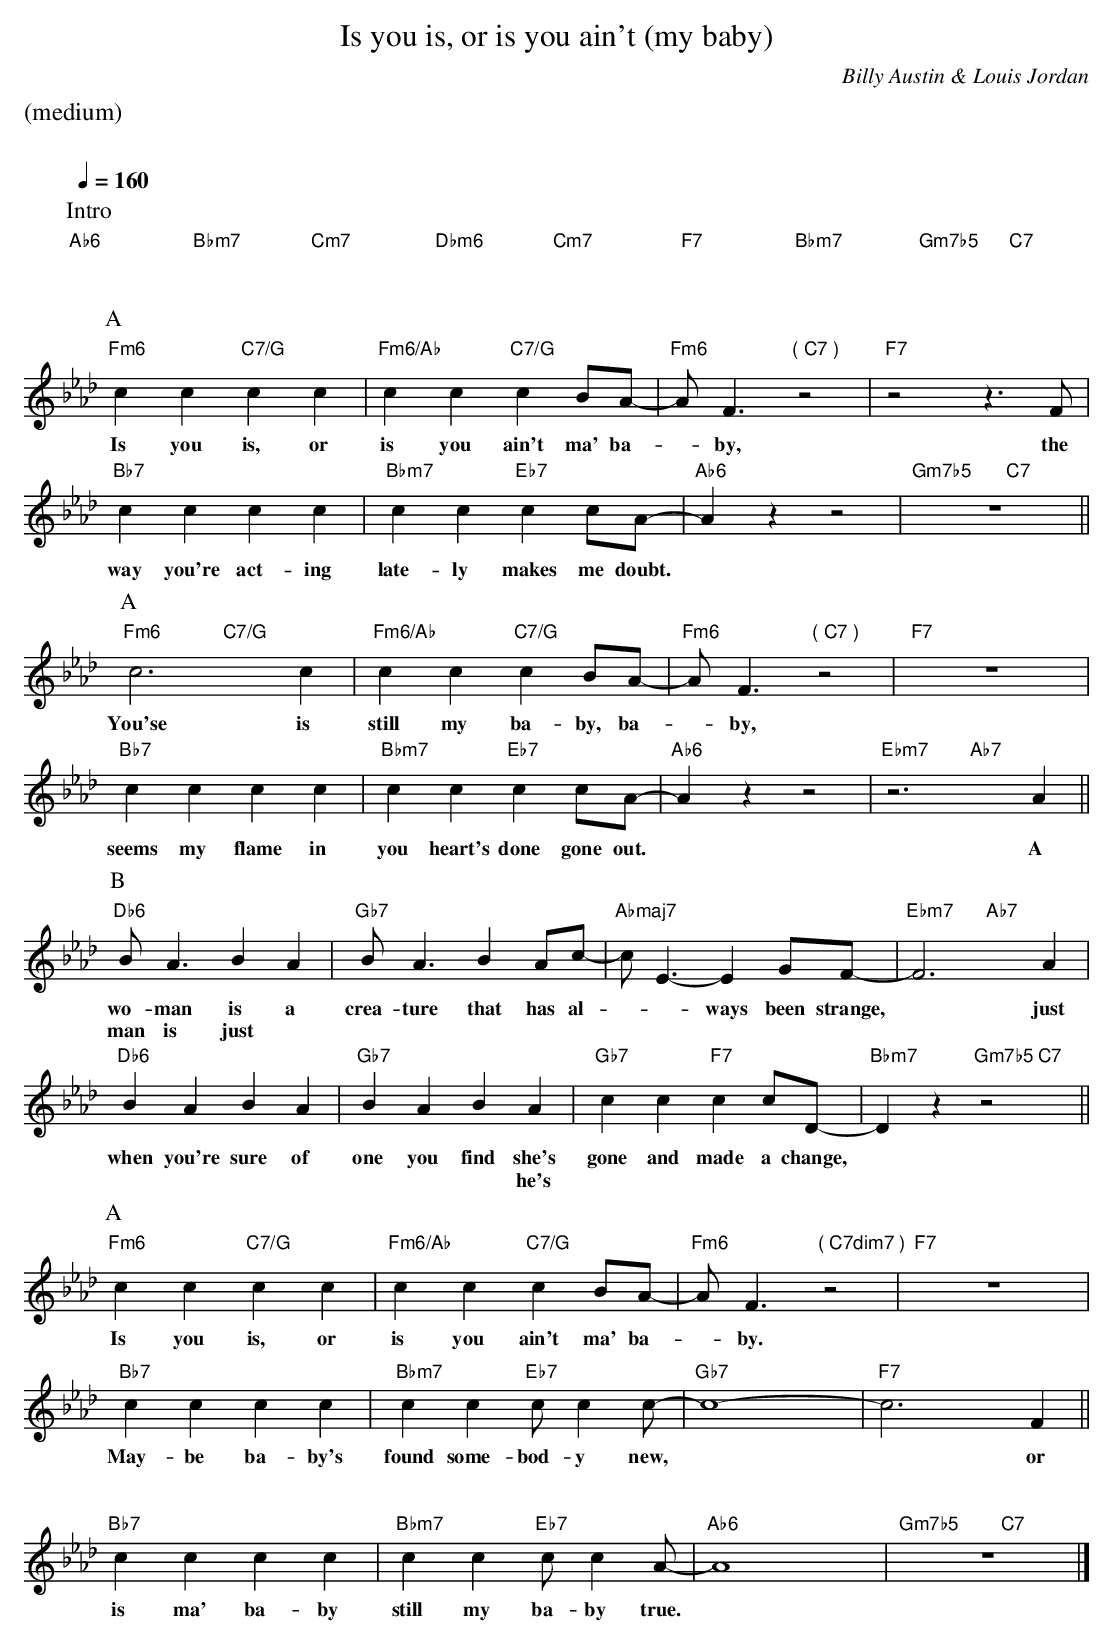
X:1
T:Is you is, or is you ain't (my baby)
M:4/4
L:1/4
C:Billy Austin & Louis Jordan
Q:1/4=160
%%staves (chords melody)
K:Ab
%%text (medium)
%%vskip 20
P:Intro
V:chords
"Ab6"x2 "Bbm7"x2 | "Cm7"x2 "Dbm6"x2 | "Cm7"x2 "F7"x2 | "Bbm7"x2 "Gm7b5"x"C7"x ||
V:melody
x2 x2 | x2 x2 | x2 x2 | x2 x2 ||
P:A
V:chords
"Fm6"x2 "C7/G"x2 | "Fm6/Ab"x2 "C7/G"x2 | "Fm6"x2 "( C7 )"x2 | "F7"x2 x2 |
"Bb7"x2 x2 | "Bbm7"x2 "Eb7"x2 | "Ab6"x2 x2 | "Gm7b5"x2 "C7"x2 ||
V:melody
cccc|cccB/A/-|A<Fz2|z2z>F|
w:Is you is, or is you ain't ma' ba- * by, the
cccc|cccc/A/-|Azz2|z4||
w:way you're act-ing late-ly makes me doubt.*
P:A
V:chords
"Fm6"x2 "C7/G"x2 | "Fm6/Ab"x2 "C7/G"x2 | "Fm6"x2 "( C7 )"x2 | "F7"x2 x2 |
"Bb7"x2 x2 | "Bbm7"x2 "Eb7"x2 | "Ab6"x2 x2 | "Ebm7"x2 "Ab7"x2 ||
V:melody
c3c|cccB/A/-|A<Fz2|z4|
w:You'se is still my ba-by, ba- * by,
cccc|cccc/A/-|Azz2|z3A||
w:seems my flame in you heart's done gone out. * A
P:B
V:chords
"Db6"x2 x2 | "Gb7"x2 x2 | "Abmaj7"x2 x2 | "Ebm7"x2 "Ab7"x2 |
"Db6"x2 x2 | "Gb7"x2 x2 | "Gb7"x2 "F7"x2 | "Bbm7"x2 "Gm7b5"x"C7"x ||
V:melody
B<ABA|B<ABA/c/-|c<E-EG/F/-|F3A|
w:wo-man is a crea-ture that has al*-ways been strange,* just
w:man is just *************
BABA|BABA|cccc/D/-|Dzz2||
w:when you're sure of one you find she's gone and made a change,*
w:******* he's ******
P:A
V:chords
"Fm6"x2 "C7/G"x2 | "Fm6/Ab"x2 "C7/G"x2 | "Fm6"x2 "( C7dim7 )"x2 | "F7"x2 x2 |
"Bb7"x2 x2 | "Bbm7"x2 "Eb7"x2 | "Gb7"x2 x2 | "F7"x2 x2 ||
"Bb7"x2 x2 | "Bbm7"x2 "Eb7"x2 | "Ab6"x2 x2 | "Gm7b5"x2 "C7"x2 |]
V:melody
cccc|cccB/A/-|A<Fz2|z4|
w:Is you is, or is you ain't ma' ba-*by.
cccc|ccc/cc/-|c4-|c3F|
w:May-be ba-by's found some-bod-y new,** or
cccc|ccc/cA/-|A4|z4|]
w:is ma' ba-by still my ba-by true.*
